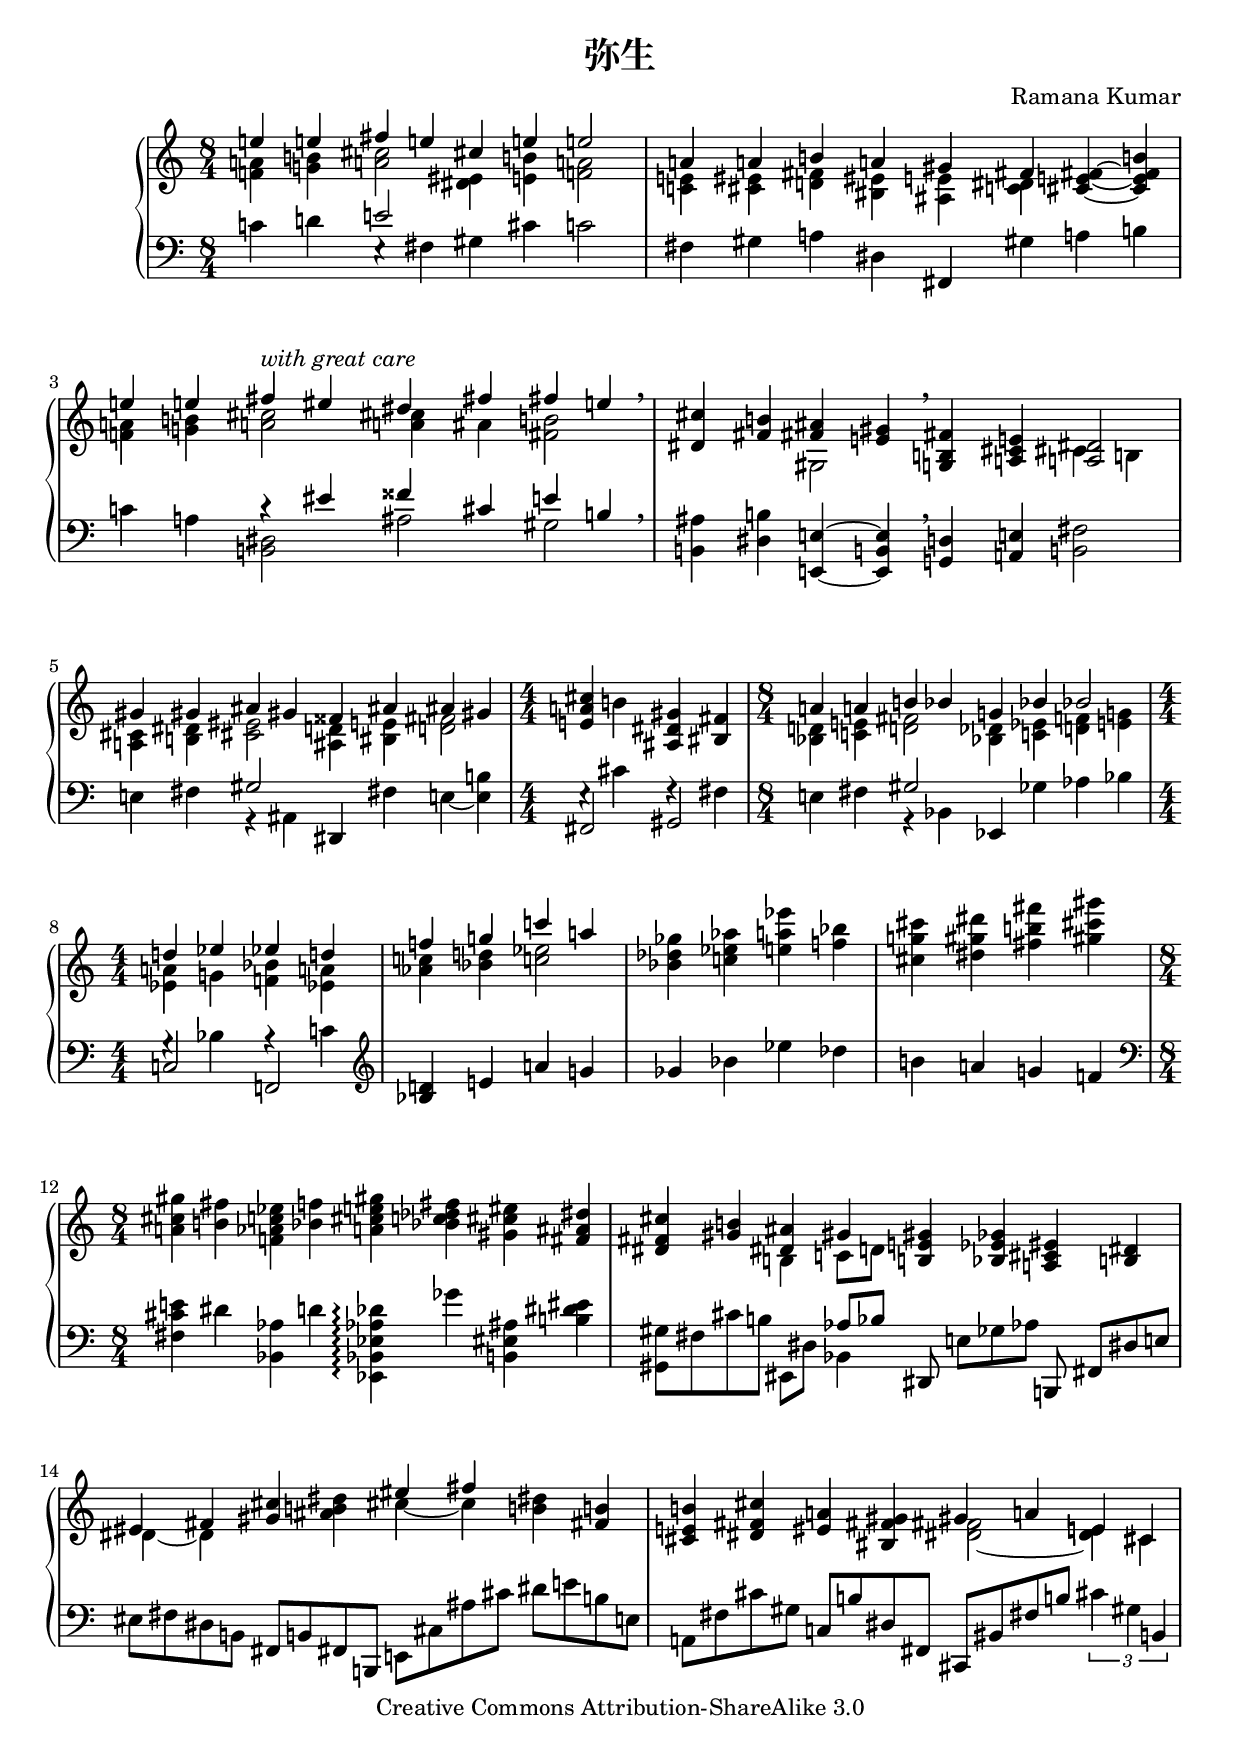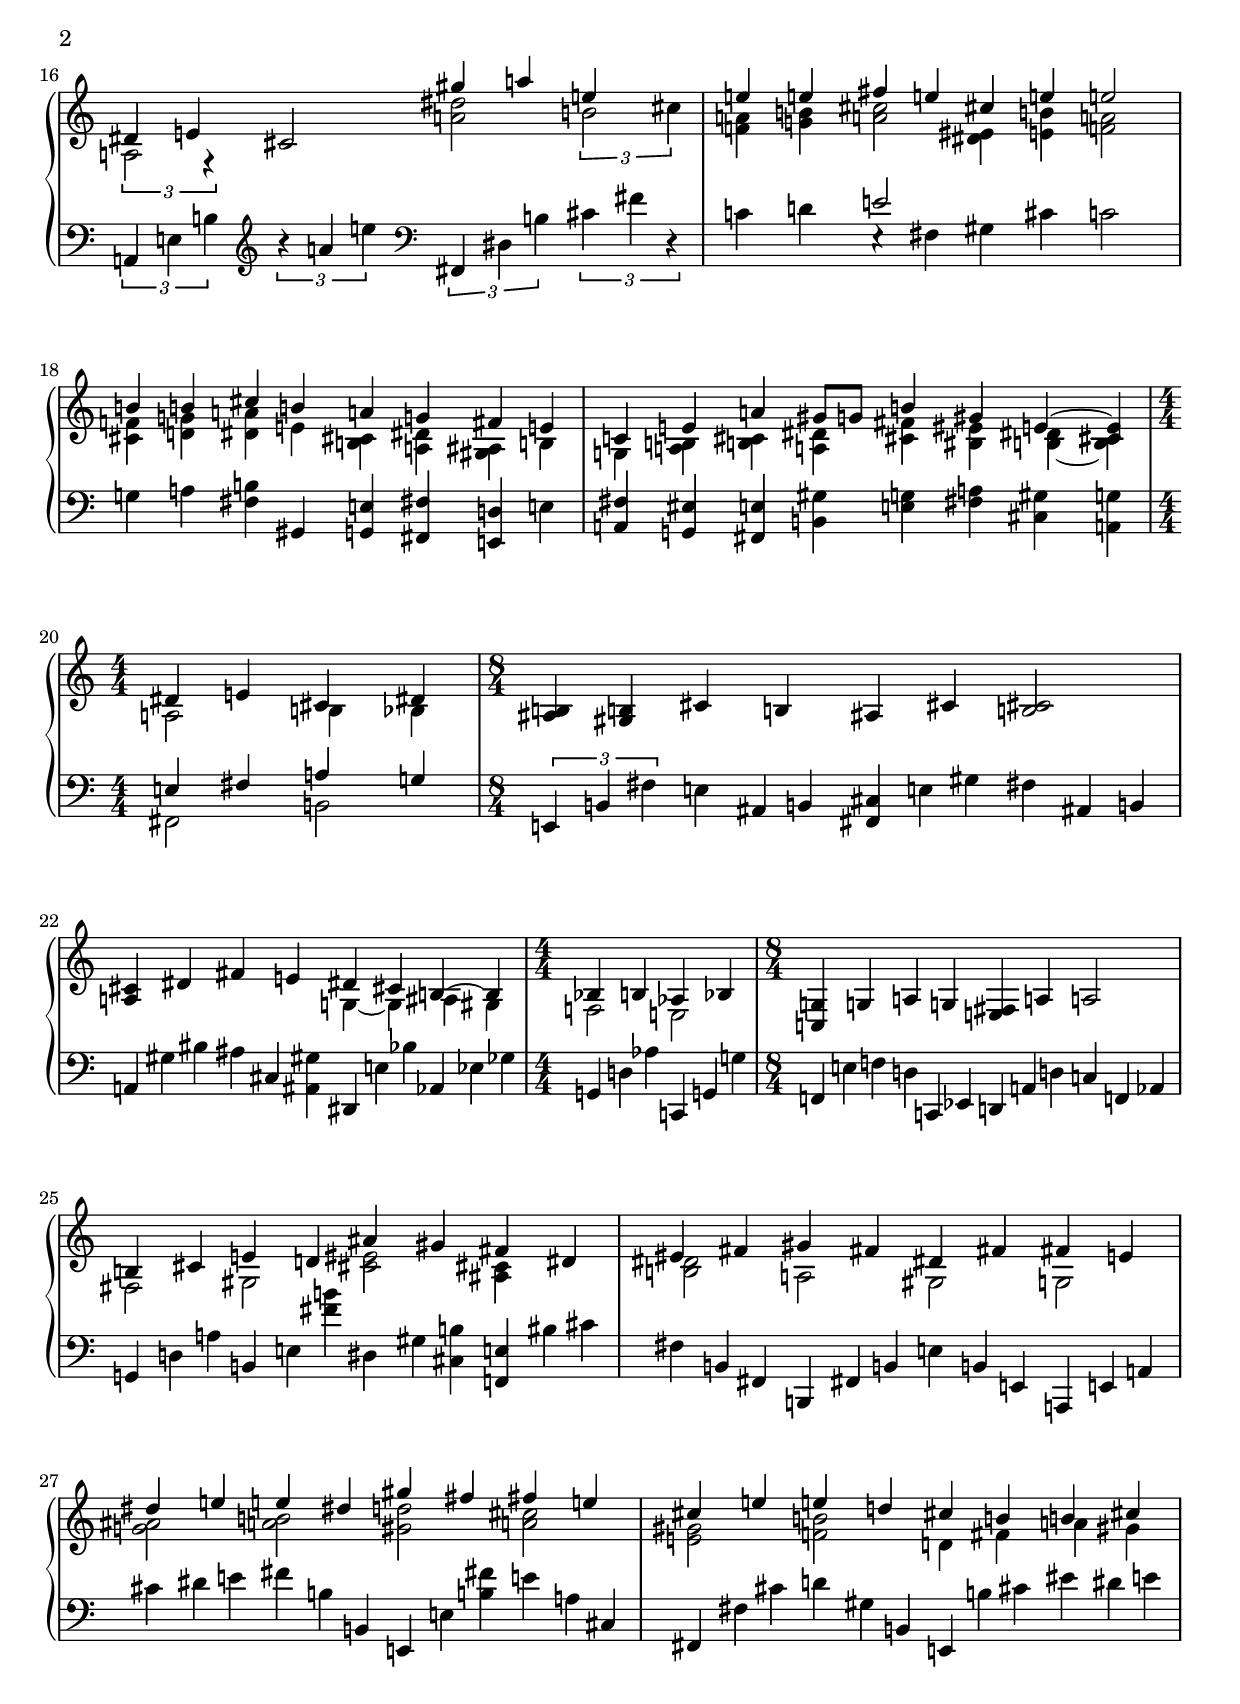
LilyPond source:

\version "2.15.39"

\header {
  title = "弥生"
  composer = "Ramana Kumar"
  date = "2012"
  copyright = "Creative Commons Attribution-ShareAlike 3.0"
}

#(ly:set-option 'point-and-click #f)

\score {
  \new PianoStaff <<
    \new Staff {
      \accidentalStyle #'PianoStaff "dodecaphonic"
      \override PianoStaff.TimeSignature #'style = #'numbered
      \clef treble
      \time 8/4
        << {e''4 e'' fis'' e'' cis'' e'' e''2}
        \\ {<f' a'>4 <g' b'> <a' cis''>2 <dis' eis'>4  <e' b'> <f' a'>2} >>
      | << {a'4 a' b' a' gis' fis'}
        \\ {<c' e'>4 <cis' eis'> <d' fis'> <bis eis'> <ais e'> <c' dis'> } >>
        <cis' e' fis'>4 ~ <cis' e' fis' b'>
      | << {e''4 e'' fis'' -\markup{\italic "with great care"} eis''
            dis'' fis'' fis'' e''}
        \\ {<f' a'>4 <g' b'> <a' cis''>2
            <a' cis''>4 ais' <fis' b'>2} >> \breathe
      | <dis' cis''>4 <fis' b'>
        << {<fis' ais'>4 <e' gis'>} \\ gis2 >> \breathe
        <g b fis'>4 <a cis' e'> << <a dis'>2 \\ {cis'4 b} >>
      | << {gis'4 gis' ais' gis' fisis' ais' ais' gis'}
        \\ { <a cis'>4 <b dis'> <cis' eis'>2 <ais d'>4 <bis e'> <d' fis'>2 }>>
      | \time 4/4
        <e' a' cis''>4 b' <ais dis' gis'> <bis fis'>
      | \time 8/4
        << {a'4 a' b' bes' g' bes' bes'2}
        \\ { <bes d'>4 <c' e'> <d' fis'>2
             <bes des'>4 <c' ees'> <d' f'> <e' g'>} >>
      | \time 4/4
        << {d''4 ees'' ees'' d''}
        \\ {<ees' a'>4 g' <f' bes'> <ees' a'>} >>
      | << {f''4 g'' c''' a''}
        \\ {<aes' c''>4 <bes' d''> <c'' ees''>2} >>
      | <bes' des'' ges''>4 <c'' ees'' aes''> <e'' a'' ees'''> <f'' bes''>
      | <cis'' g'' cis'''> <dis'' gis'' dis'''>
        <fis'' b'' fis'''> <gis'' cis''' gis'''>
      | \time 8/4
        <a' cis'' gis''> <b' fis''> <f' aes' c'' ees''> <bes' f''>
        <a' cis'' e'' gis''> <bes' c'' des'' fis''>
        <gis' cis'' eis''> <fis' ais' dis''>
      | <dis' fis' cis''> <gis' b'> << { <dis' ais'>  gis' } \\ { b c'8 d' } >>
        <b e' gis'>4 <bes ees' ges'> <a cis' eis'> <b dis'>
      | << { eis' fis' } \\ { dis' ~ dis' } >> <gis' cis''>
        <ais' b' dis''>
        << { eis'' fis'' } \\ { cis'' ~ cis'' } >>
        <b' dis''> <fis' b'>
      | <cis' e' b'> <dis' fis' cis''> <eis' a'> <bis fis' gis'>
        << { gis' a' e' cis' } \\ { <dis' fis'>2 ~ <dis' e'>4 cis' } >>
      | << { dis'4 e' cis'2 } \\ { \times 2/3 { a2 r4 } } >>
        << { gis'' a'' e'' } \\ { <a' dis''>2 \times 2/3 { b'2 cis''4 } } >>
      | << {e''4 e'' fis'' e'' cis'' e'' e''2}
        \\ {<f' a'>4 <g' b'> <a' cis''>2 <dis' eis'>4  <e' b'> <f' a'>2} >>
      | << { b'4  b' cis'' b' a' g' fis' e' }
        \\ { <cis' f'> <d' g'> <dis' a'> e'
             <b cis'> <a dis'> <gis ais> b } >>
      | << { c' e' a' gis'8 g' b'4 gis' e' ~ <cis' e'> }
        \\ { g <a b> <b cis'> <a dis'>
             <cis' fis'> <bis eis'> <b dis'> ~ <b cis'> } >>
      | \time 4/4
        << { dis'4 e' cis' dis' }
        \\ { a2 b4 bes } >>
      | \time 8/4
        <ais b>4 <gis b> cis' b ais cis' <b cis'>2
      | <a cis'>4 dis' fis' e' 
        << { dis' cis' b ~ b }
        \\ { g4 ~ g ais gis } >>
      | \time 4/4
        << { bes b aes bes }
        \\ { f2 e } >>
      | \time 8/4
        <c g>4 g a g <e fis> a a2
      | << { b4 cis' e' d' ais' gis' fis' dis' }
        \\ { fis2 gis <cis' eis'> <ais cis'>4 s } >>
      | << { eis'4 fis' gis' fis' dis' fis' fis' e' }
        \\ { <b dis'>2 a gis g } >>
      | << { dis''4 e'' e'' dis'' gis'' fis'' fis'' e'' }
        \\ { <g' ais'>2 <a' b'> <gis' d''> <a' cis''> } >>
      | << { cis''4 e'' e'' d'' cis'' b' b' cis'' }
        \\ { <e' gis'>2 <f' b'> d'4 fis' a' gis' } >>
    }
    \new Staff {
      \clef bass
        c'4 d' << e'2 \\ {e4\rest fis} >> gis cis' c'2
      | fis4 gis a dis fis, gis a b
      | c'4 a << {r4 eis' fisis' cis' e' b} \\ {<b, dis>2 ais gis} >> \breathe
      | <b, ais>4 <dis b> <e, e> ~ <e, b, e> \breathe <g, d>4 <a, e> <b, fis>2
      | e4 fis << gis2 \\ {r4 ais,} >> dis, fis e ~ <e b>
      | << {fis,2 gis,} \\ {e4\rest cis' f\rest fis} >>
      | e4 fis << gis2 \\ {r4 bes,} >> ees, ges aes bes
      | << {c2 f,} \\ {g4\rest bes a\rest c'} >>
      | \clef treble <bes d'>4 e' a' g'
      | ges' bes' ees'' des''
      | b' a' g' f'
      | \clef bass <fis cis' e'>4 dis' <bes, aes> d'
         <ees, bes, ees aes des'>\arpeggio ges' <b, eis ais> <b dis' eis'>
        \set beatStructure = #'(2 2 2 2)
      | <gis, gis>8 fis cis' b << { s4 aes8 bes } \\ { eis, dis bes,4 } >>
        dis,8 e [ ges aes ] b,, fis, [ dis e ]
      | eis fis dis b, fis, b, fis, b,, e, cis ais cis' dis' e' b e
      | a, fis cis' gis c b dis fis,
        cis, bis, fis b
        \set tupletSpannerDuration = #(ly:make-moment 2 4)
        \times 2/3 { cis'4 gis b, }
      | \times 2/3 { a, e b \clef treble r a' e'' \clef bass fis, dis b cis' fis' r}
      | c'4 d' << e'2 \\ {e4\rest fis} >> gis cis' c'2
      | g4 a <fis b> gis, <g, e> <fis, fis> <e, d> e
      | <a, fis> <g, eis> <fis, e> <b, gis> <e g> <fis a> <cis gis> <a, g>
      | << {e4 fis a g} \\ {fis,2 b,} >>
      | \times 2/3 { e,4 b, fis } e4*2/3 ais, b,
        <fis, cis> e gis fis ais, b,
      | a, gis bis ais cis <ais, gis> dis, e bes aes, ees ges
      | g, d aes c, g, g
      | f, e f d c, ees, d, a, d c f, aes,
      | g, d a b, e <fis' b'> dis gis <cis b> <f, e> bis cis'
      | fis b, fis, b,, fis, b, e b, e, a,, e, a,
      | cis' dis' e' fis' b b, e, e <b fis'> e' a cis
      | fis, fis cis' d' gis b, e, b cis' eis' dis' e'
    }
  >>
}
